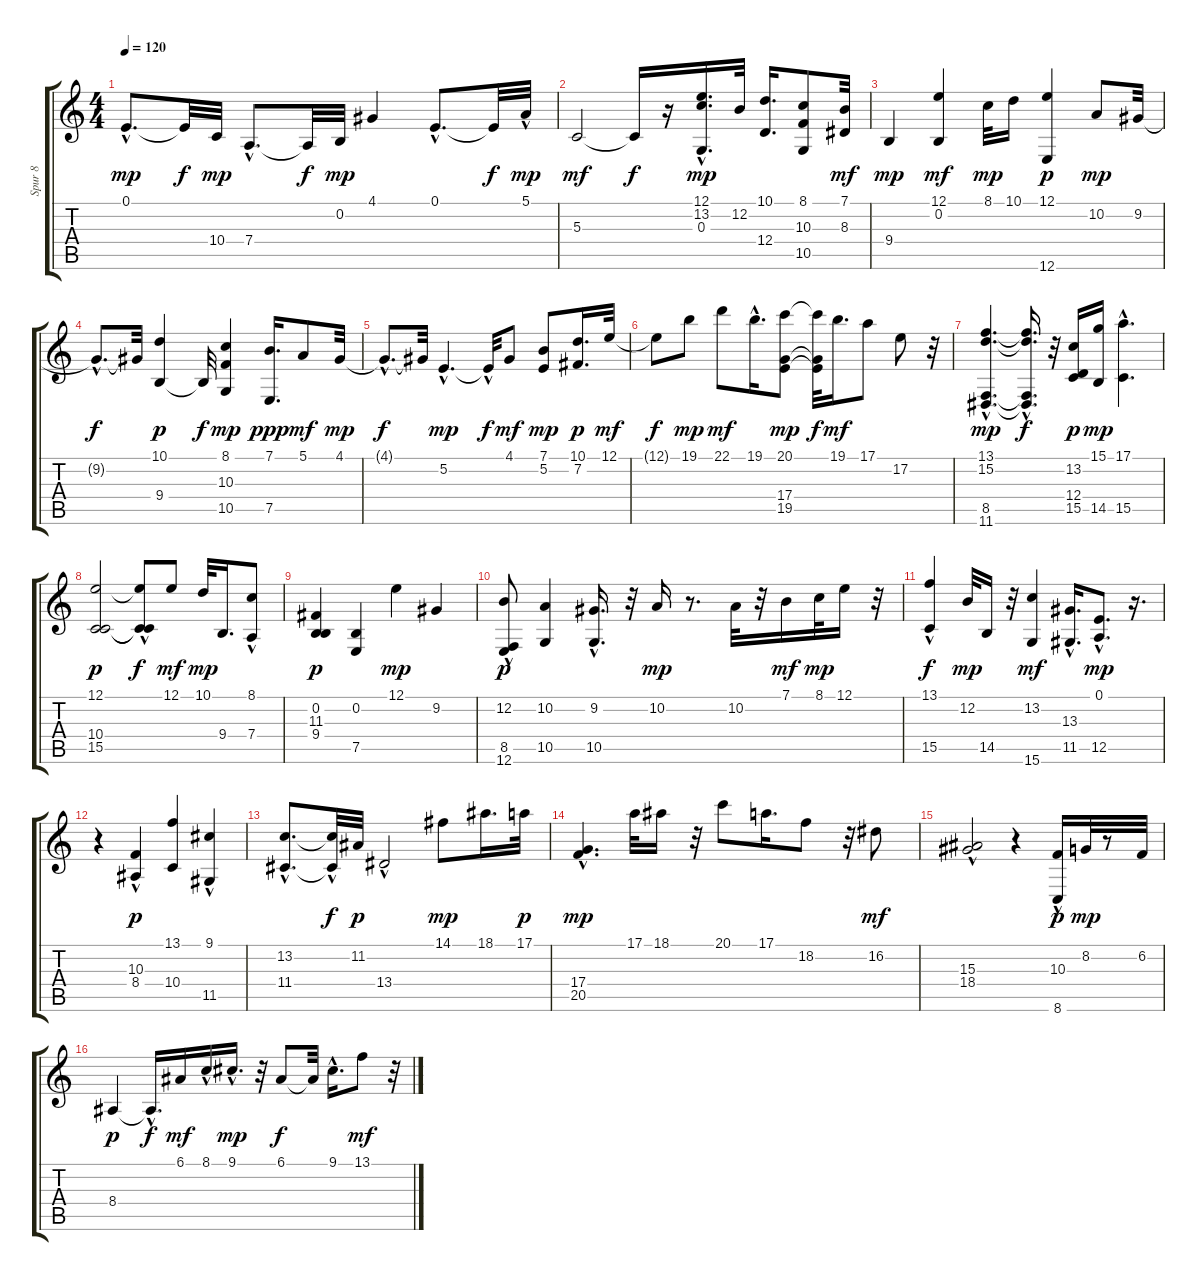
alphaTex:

\track ("Spur 8" "Spur 8") {instrument acousticgrandpiano}
\staff {score tabs}
\tuning (E4 B3 G3 D3 A2 E2) {hide}
\ts (4 4)
\tempo 120
\clef g2
\ks c
0.1{hac}.8{d dy mp} 0.1{t}.32{dy f} 10.4.32{dy mp} 7.4{hac}.8{d} 7.4{t}.32{dy f} 0.2.32{dy mp} 4.1.4 0.1{hac}.8{d} 0.1{t}.32{dy f} 5.1{hac}.32{dy mp} |
5.3.2{dy mf} 5.3{t}.16{dy f} r.16 (12.1 13.2{hac} 0.3).16{d dy mp} 12.2.32 (10.1 12.4).16{d} (8.1 10.3 10.5).8 (7.1 8.3).32{dy mf} |
9.4.4{dy mp} (12.1 0.2).4{dy mf} 8.1.32{dy mp} 10.1.16 (12.1 12.6).4{dy p} 10.2.8{dy mp} 9.2.32 |
9.2{hac t}.8{d dy f} 9.2{t}.32 (10.1 9.4).4{dy p} 9.4{t}.32{dy f} (8.1 10.3 10.5).4{dy mp} (7.1 7.5).16{d dy ppp} 5.1.8{dy mf} 4.1.32{dy mp} |
4.1{hac t}.8{d dy f} 4.1{t}.32 5.2{hac}.4{d dy mp} 5.2{hac t}.32{dy f} 4.1.8{dy mf} (7.1 5.2).8{dy mp} (10.1 7.2).16{d dy p} 12.1.32{dy mf} |
12.1{t}.8{dy f} 19.1.8{dy mp} 22.1.8{dy mf} 19.1{hac}.16{d} (20.1 17.4 19.5).8{dy mp} (20.1{t} 17.4{t} 19.5{t}).32{dy f} 19.1.16{d dy mf} 17.1.8 17.2.8 r.32 |
(13.1{hac} 15.2{hac} 8.5{hac} 11.6{hac}).4{d dy mp} (13.1{hac t} 15.2{t} 8.5{t} 11.6{hac t}).16{d dy f} r.32 (13.2 12.4 15.5).16{dy p} (15.1 14.5).16{dy mp} (17.1{hac} 15.5).4{d} |
(12.1 10.4 15.5).2{dy p} (12.1{t} 10.4{t} 15.5{hac t}).8{dy f} 12.1.8{dy mf} 10.1.32{dy mp} 9.4.16{d} (8.1 7.4{hac}).8 |
(0.2 11.3 9.4).4{dy p} (0.2 7.5).4 12.1.4{dy mp} 9.2.4 |
(12.2 8.5 12.6{hac}).8{dy p} (10.2 10.5).4 (9.2{hac} 10.5).16{d} r.32 10.2.16{dy mp} r.8{d} 10.2.32 r.32 7.1.16{dy mf} 8.1.32{dy mp} 12.1.16 r.32 |
(13.1 15.5{hac}).4{dy f} 12.2.32{dy mp} 14.5.16 r.32 (13.2 15.6).4{dy mf} (13.3{hac} 11.5{hac}).16{d} (0.1{hac} 12.5{hac}).8{d dy mp} r.16{d} |
r.4 (10.3{hac} 8.4{hac}).4{dy p} (13.1 10.4).4 (9.1 11.5{hac}).4 |
(13.2{hac} 11.4{hac}).8{d} (13.2{t} 11.4{hac t}).32{dy f} 11.2.32{dy p} 13.4{hac}.2 14.1.8{dy mp} 18.1.16{d} 17.1.32{dy p} |
(17.4{hac} 20.5).4{d dy mp} 17.1.32 18.1.16 r.32 20.1.8 17.1.16{d} 18.2.8 r.32 16.2.8{dy mf} |
(15.3 18.4{hac}).2 r.4 (10.3{hac} 8.6{hac}).16{dy p} 8.2.32{dy mp} r.8 6.2.32 |
8.4.4{dy p} 8.4{hac t}.16{d dy f} 6.1.16{dy mf} 8.1{hac}.16 9.1{hac}.16{d dy mp} r.32 6.1.8{dy f} 6.1{t}.32 9.1{hac}.16{d} 13.1.8{dy mf} r.32
